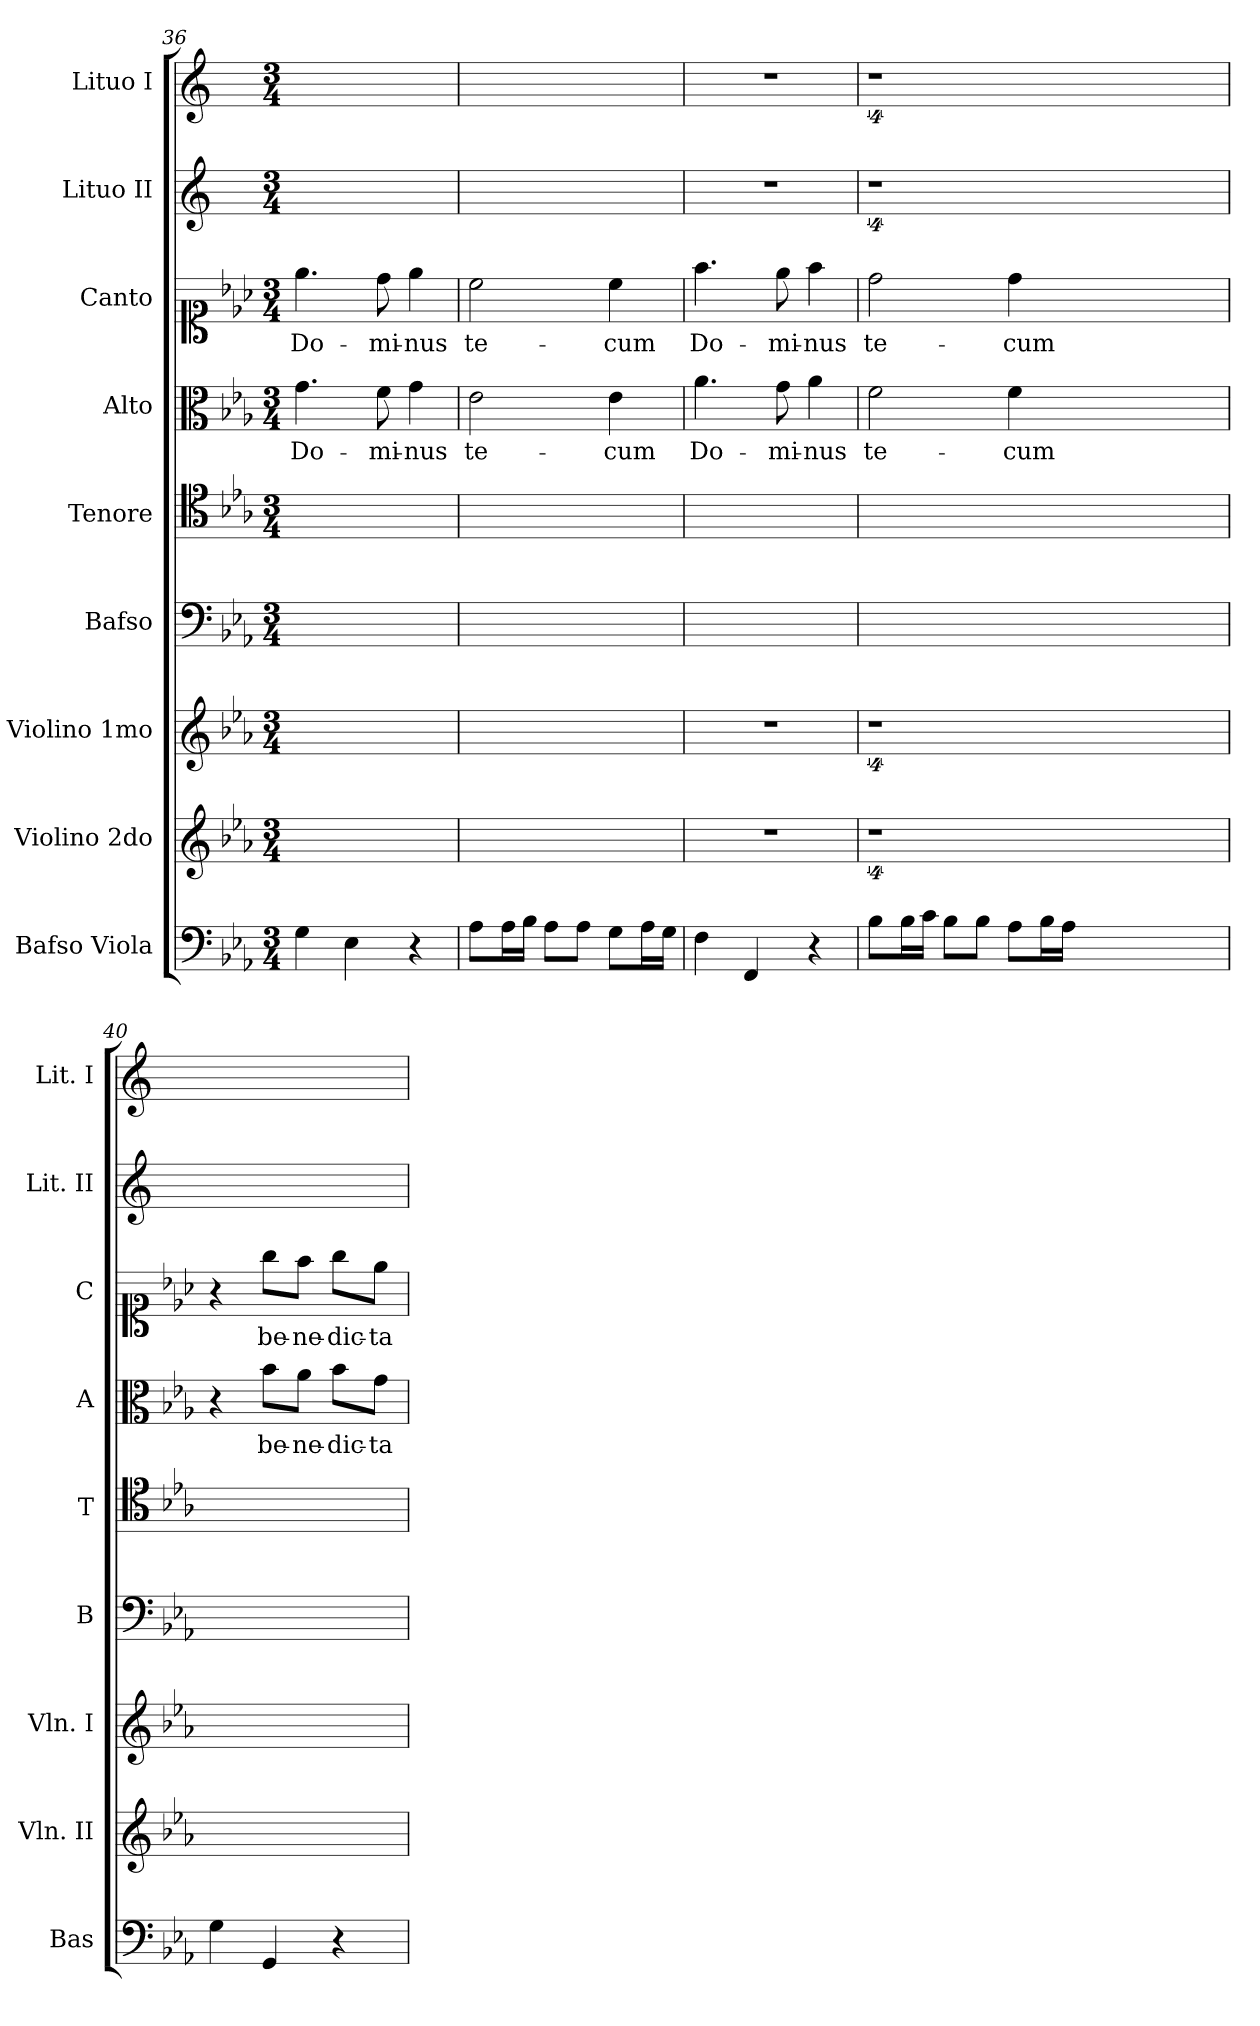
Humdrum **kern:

**kern	**kern	**kern	**kern	**kern	**kern	**text	**kern	**text	**kern	**kern
*part9	*part8	*part7	*part6	*part5	*part4	*part4	*part3	*part3	*part2	*part1
*staff9	*staff8	*staff7	*staff6	*staff5	*staff4	*staff4	*staff3	*staff3	*staff2	*staff1
*I"Bafso Viola	*I"Violino 2do	*I"Violino 1mo	*I"Bafso	*I"Tenore	*I"Alto	*	*I"Canto	*	*I"Lituo II	*I"Lituo I
*I'Bas	*I'Vln. II	*I'Vln. I	*I'B	*I'T	*I'A	*	*I'C	*	*I'Lit. II	*I'Lit. I
*clefF4	*clefG2	*clefG2	*clefF4	*clefC4	*clefC3	*	*clefC1	*	*clefG2	*clefG2
*	*	*	*	*	*	*	*	*	*ITrd-2c-3	*ITrd-2c-3
*k[b-e-a-]	*k[b-e-a-]	*k[b-e-a-]	*k[b-e-a-]	*k[b-e-a-]	*k[b-e-a-]	*	*k[b-e-a-]	*	*k[b-e-a-]	*k[b-e-a-]
*M3/4	*M3/4	*M3/4	*M3/4	*M3/4	*M3/4	*	*M3/4	*	*M3/4	*M3/4
=36	=36	=36	=36	=36	=36	=36	=36	=36	=36	=36
4G\	2.ryy	2.ryy	2.ryy	2.ryy	4.g\	Do-	4.ee-\	Do-	2.ryy	2.ryy
4E-\	.	.	.	.	.	.	.	.	.	.
.	.	.	.	.	8f\	-mi-	8dd\	-mi-	.	.
4r	.	.	.	.	4g\	-nus	4ee-\	-nus	.	.
=37	=37	=37	=37	=37	=37	=37	=37	=37	=37	=37
8A-\L	2.ryy	2.ryy	2.ryy	2.ryy	2e-\	te-	2cc\	te-	2.ryy	2.ryy
16A-\L	.	.	.	.	.	.	.	.	.	.
16B-\JJ	.	.	.	.	.	.	.	.	.	.
8A-\L	.	.	.	.	.	.	.	.	.	.
8A-\J	.	.	.	.	.	.	.	.	.	.
8G\L	.	.	.	.	4e-\	-cum	4cc\	-cum	.	.
16A-\L	.	.	.	.	.	.	.	.	.	.
16G\JJ	.	.	.	.	.	.	.	.	.	.
=38	=38	=38	=38	=38	=38	=38	=38	=38	=38	=38
4F\	2.r	2.r	2.ryy	2.ryy	4.a-\	Do-	4.ff\	Do-	2.r	2.r
4FF/	.	.	.	.	.	.	.	.	.	.
.	.	.	.	.	8g\	-mi-	8ee-\	-mi-	.	.
4r	.	.	.	.	4a-\	-nus	4ff\	-nus	.	.
=39	=39	=39	=39	=39	=39	=39	=39	=39	=39	=39
8B-\L	4%9r	4%9r	2.ryy	2.ryy	2f\	te-	2dd\	te-	4%9r	4%9r
16B-\L	.	.	.	.	.	.	.	.	.	.
16c\JJ	.	.	.	.	.	.	.	.	.	.
8B-\L	.	.	.	.	.	.	.	.	.	.
8B-\J	.	.	.	.	.	.	.	.	.	.
8A-\L	.	.	.	.	4f\	-cum	4dd\	-cum	.	.
16B-\L	.	.	.	.	.	.	.	.	.	.
16A-\JJ	.	.	.	.	.	.	.	.	.	.
1.ryy	.	.	1.ryy	1.ryy	1.ryy	.	1.ryy	.	.	.
=40	=40	=40	=40	=40	=40	=40	=40	=40	=40	=40
4G\	2.ryy	2.ryy	2.ryy	2.ryy	4r	.	4r	.	2.ryy	2.ryy
4GG/	.	.	.	.	8b-\L	be-	8gg\L	be-	.	.
.	.	.	.	.	8a-\J	-ne-	8ff\J	-ne-	.	.
4r	.	.	.	.	8b-\L	-dic-	8gg\L	-dic-	.	.
.	.	.	.	.	8g\J	-ta	8ee-\J	-ta	.	.
=	=	=	=	=	=	=	=	=	=	=
*-	*-	*-	*-	*-	*-	*-	*-	*-	*-	*-
